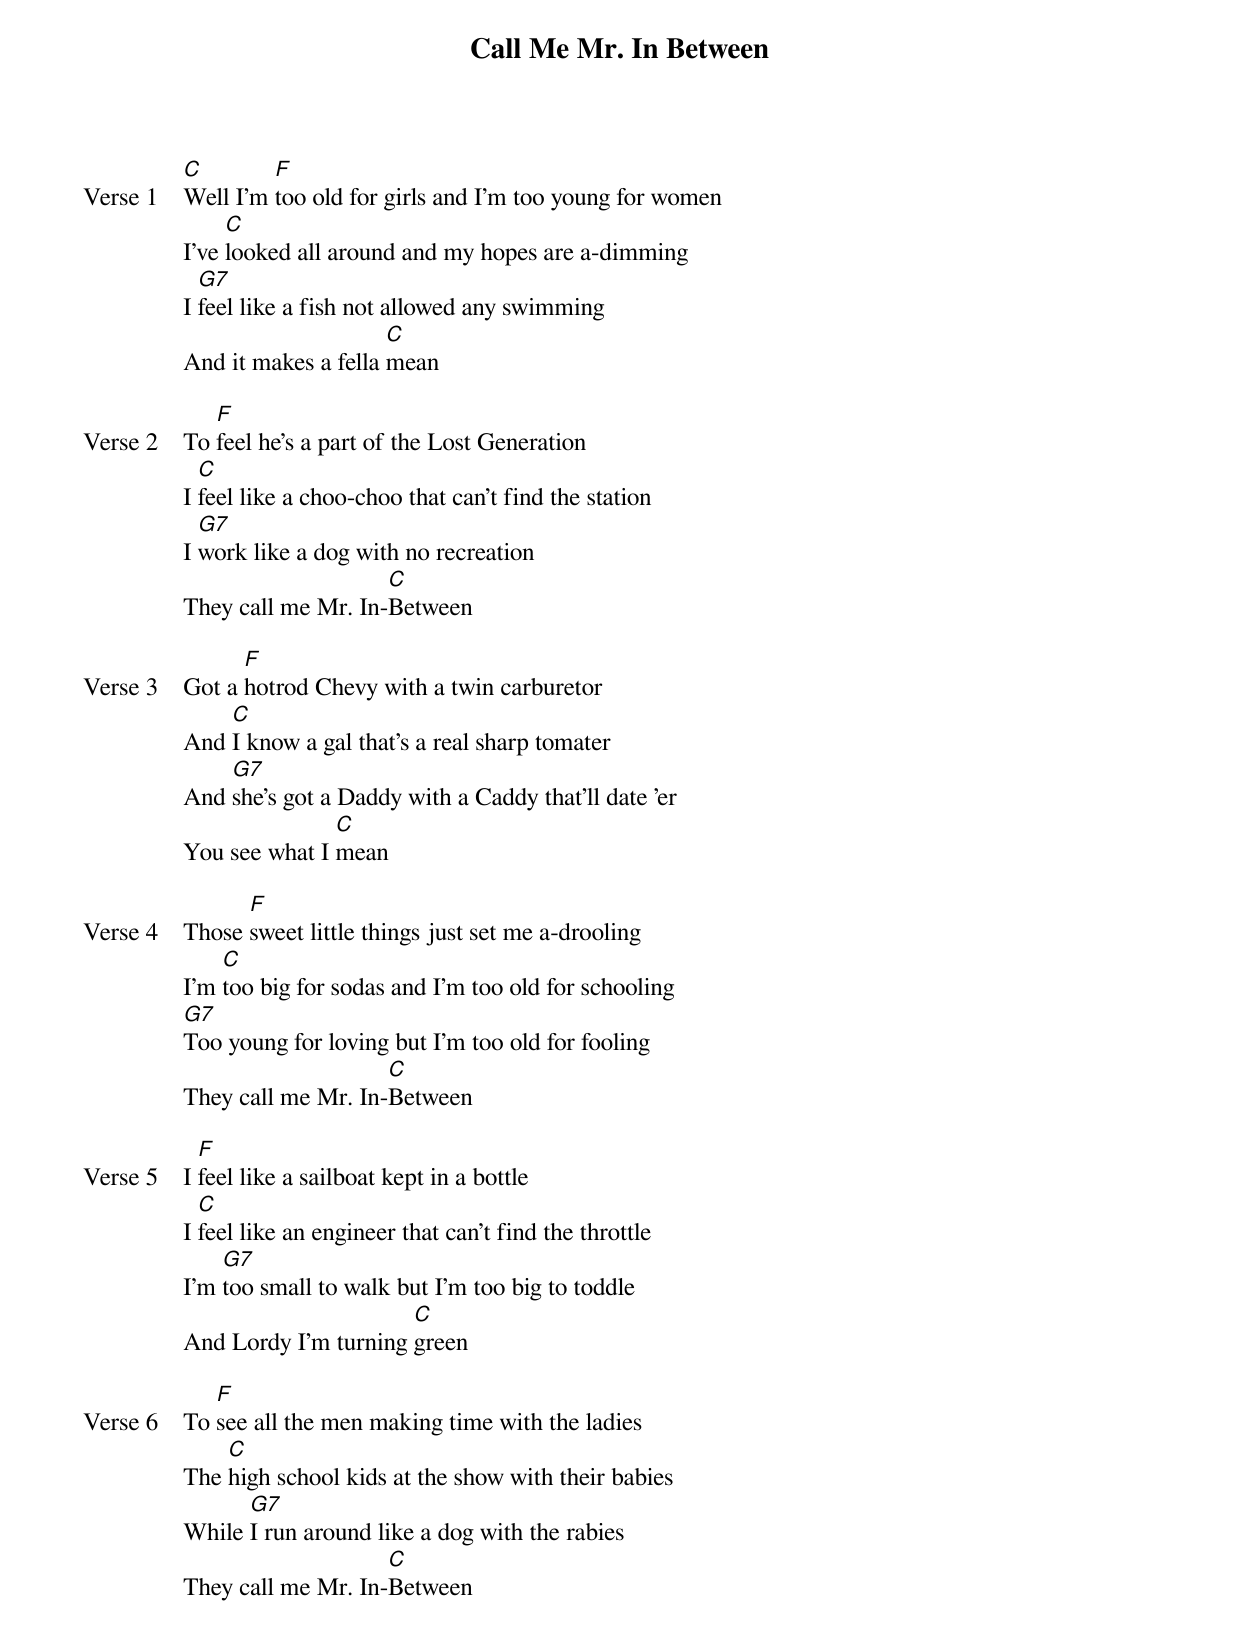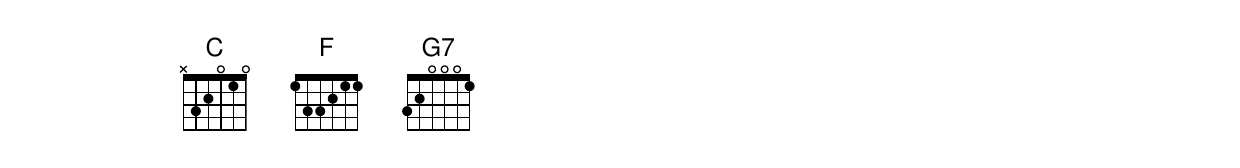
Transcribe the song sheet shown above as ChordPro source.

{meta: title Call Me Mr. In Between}
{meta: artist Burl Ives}
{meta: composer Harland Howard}

{start_of_verse: Verse 1}
[C]Well I'm [F]too old for girls and I'm too young for women
I've [C]looked all around and my hopes are a-dimming
I [G7]feel like a fish not allowed any swimming
And it makes a fella [C]mean
{end_of_verse}

{start_of_verse: Verse 2}
To [F]feel he's a part of the Lost Generation
I [C]feel like a choo-choo that can't find the station
I [G7]work like a dog with no recreation
They call me Mr. In-[C]Between
{end_of_verse}

{start_of_verse: Verse 3}
Got a [F]hotrod Chevy with a twin carburetor
And [C]I know a gal that's a real sharp tomater
And [G7]she's got a Daddy with a Caddy that'll date 'er
You see what I [C]mean
{end_of_verse}

{start_of_verse: Verse 4}
Those [F]sweet little things just set me a-drooling
I'm [C]too big for sodas and I'm too old for schooling
[G7]Too young for loving but I'm too old for fooling
They call me Mr. In-[C]Between
{end_of_verse}

{start_of_verse: Verse 5}
I [F]feel like a sailboat kept in a bottle
I [C]feel like an engineer that can't find the throttle
I'm [G7]too small to walk but I'm too big to toddle
And Lordy I'm turning [C]green
{end_of_verse}

{start_of_verse: Verse 6}
To [F]see all the men making time with the ladies
The [C]high school kids at the show with their babies
While [G7]I run around like a dog with the rabies
They call me Mr. In-[C]Between
{end_of_verse}
